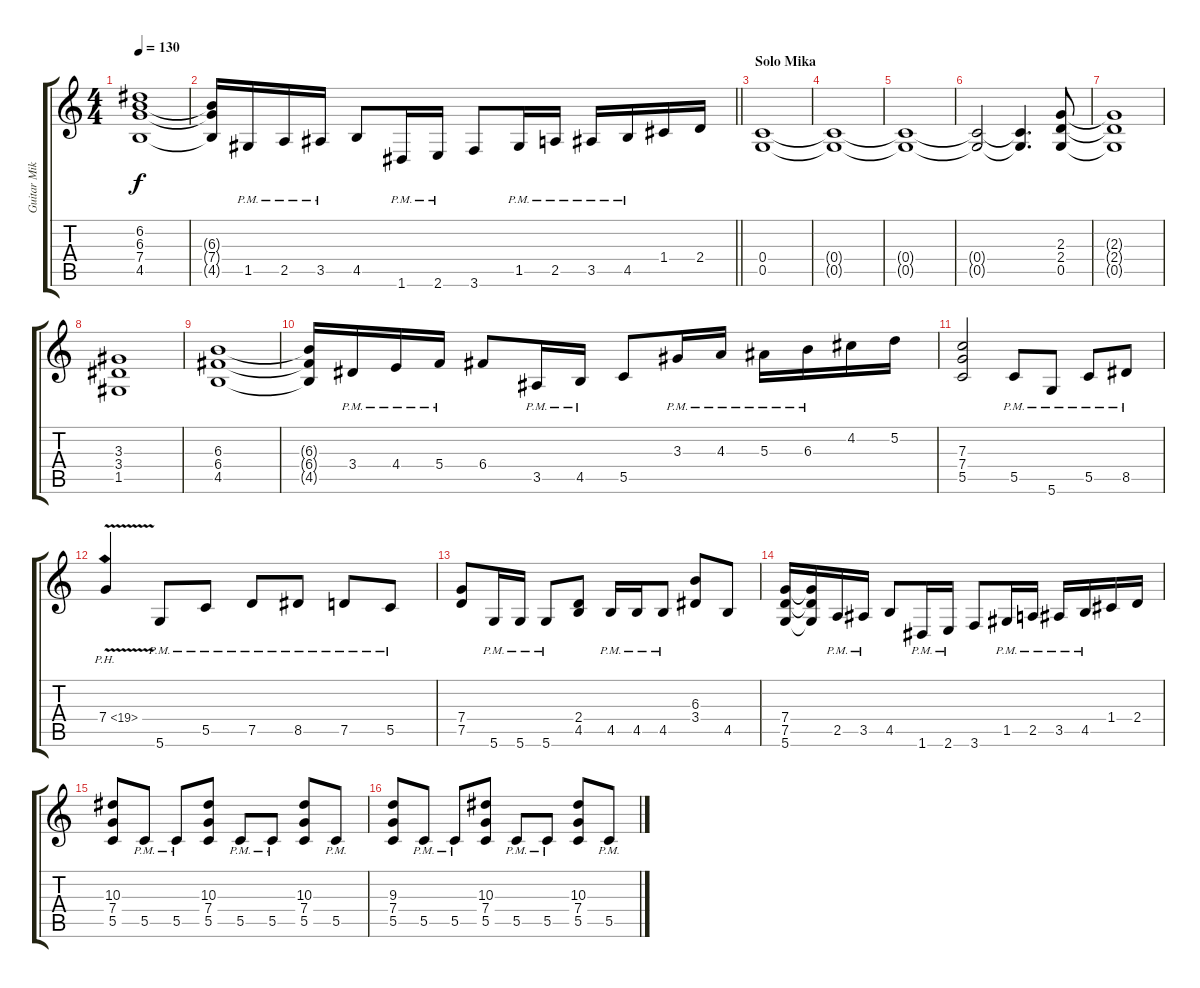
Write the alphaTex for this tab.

\track ("Guitar Mika" "Guitar Mik") {instrument overdrivenguitar}
\staff {score tabs}
\tuning (D4 A3 F3 C3 G2 D2) {hide}
\ts (4 4)
\tempo 130
\clef g2
\ks c
(6.2 6.3 7.4 4.5).1{dy f} |
\barLineRight lightlight
(6.3{t} 7.4{t} 4.5{t}).16 1.5{pm}.16 2.5{pm}.16 3.5{pm}.16 4.5.8 1.6{pm}.16 2.6{pm}.16 3.6.8 1.5{pm}.16 2.5{pm}.16 3.5{pm}.16 4.5{pm}.16 1.4.16 2.4.16 |
\section ("" "Solo Mika")
(0.4 0.5).1 |
(0.4{t} 0.5{t}).1 |
(0.4{t} 0.5{t}).1 |
(0.4{t} 0.5{t}).2 (0.4{t} 0.5{t}).4{d} (2.3 2.4 0.5).8 |
(2.3{t} 2.4{t} 0.5{t}).1 |
(3.3 3.4 1.5).1 |
(6.3 6.4 4.5).1 |
(6.3{t} 6.4{t} 4.5{t}).16 3.4{pm}.16 4.4{pm}.16 5.4{pm}.16 6.4.8 3.5{pm}.16 4.5{pm}.16 5.5.8 3.3{pm}.16 4.3{pm}.16 5.3{pm}.16 6.3{pm}.16 4.2.16 5.2.16 |
(7.3 7.4 5.5).2 5.5{pm}.8 5.6{pm}.8 5.5{pm}.8 8.5{pm}.8 |
7.4{ph 12 v}.4 5.6{pm}.8 5.5{pm}.8 7.5{pm}.8 8.5{pm}.8 7.5{pm}.8 5.5{pm}.8 |
(7.4 7.5).8 5.6{pm}.16 5.6{pm}.16 5.6{pm}.8 (2.4 4.5).8 4.5{pm}.16 4.5{pm}.16 4.5{pm}.8 (6.3 3.4).8 4.5.8 |
(7.4 7.5 5.6).16 (7.4{t} 7.5{t} 5.6{t}).16 2.5{pm}.16 3.5{pm}.16 4.5.8 1.6{pm}.16 2.6{pm}.16 3.6.8 1.5{pm}.16 2.5{pm}.16 3.5{pm}.16 4.5{pm}.16 1.4.16 2.4.16 |
(10.3 7.4 5.5).8 5.5{pm}.8 5.5{pm}.8 (10.3 7.4 5.5).8 5.5{pm}.8 5.5{pm}.8 (10.3 7.4 5.5).8 5.5{pm}.8 |
(9.3 7.4 5.5).8 5.5{pm}.8 5.5{pm}.8 (10.3 7.4 5.5).8 5.5{pm}.8 5.5{pm}.8 (10.3 7.4 5.5).8 5.5{pm}.8
